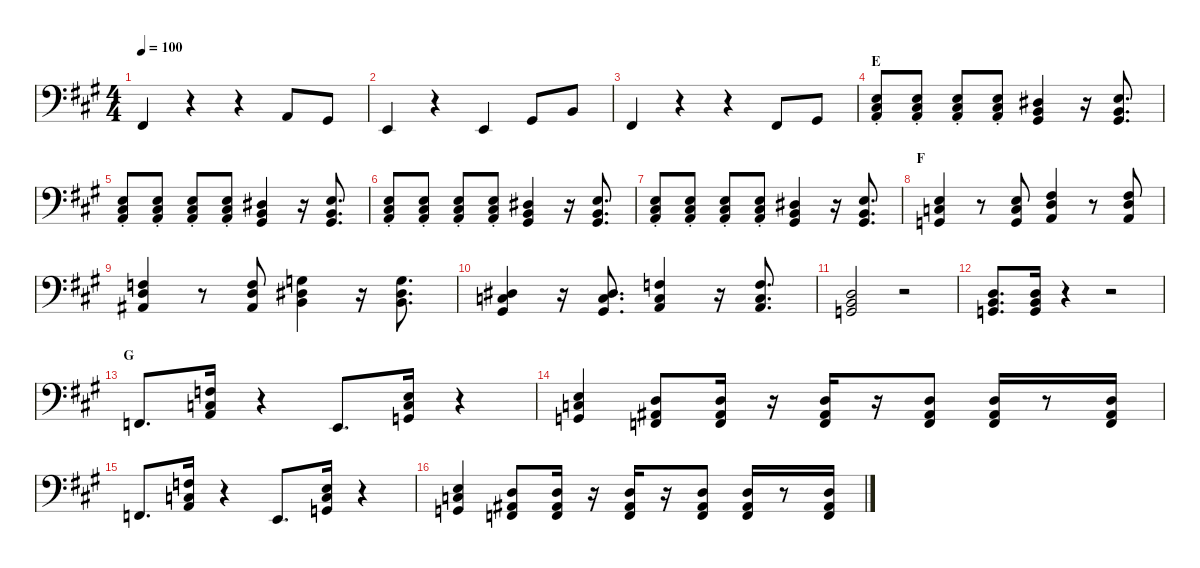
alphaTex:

\defaultSystemsLayout 4
\hideDynamics
\bracketExtendMode nobrackets
\singleTrackTrackNamePolicy hidden
\multiTrackTrackNamePolicy hidden
\otherSystemsTrackNameOrientation horizontal
\track ("Left hand" "pno.") {instrument acousticgrandpiano}
\staff {score}
\tuning (C3 G2 Eb2 Bb1 F1 C1 G0)
\ts (4 4)
\tempo 100
\clef f4
\ks a
3.3{acc #}.4{dy fff beam Up} r.4{beam Up} r.4{beam Up} 6.3{acc forcenatural}.8{beam Up} 5.3{acc #}.8{beam Up} |
1.3{acc forcenatural}.4{beam Up} r.4{beam Up} 1.3{acc forcenatural}.4{beam Up} 5.3{acc #}.8{beam Up} 8.3{acc forcenatural}.8{beam Up} |
3.3{acc #}.4{beam Up} r.4{beam Up} r.4{beam Up} 3.3{acc #}.8{beam Up} 5.3{acc #}.8{beam Up} |
\section ("" "E")
(4.1{st acc forcenatural} 6.2{st acc #} 6.3{st acc forcenatural}).8{dy f beam Up} (4.1{st acc forcenatural} 6.2{acc #} 6.3{st acc forcenatural}).8{beam Up} (4.1{st acc forcenatural} 6.2{st acc #} 6.3{st acc forcenatural}).8{beam Up} (4.1{st acc forcenatural} 6.2{st acc #} 6.3{st acc forcenatural}).8{beam Up} (3.1{acc #} 4.2{acc forcenatural} 5.3{acc #}).4{beam Up} r.16{beam Up} (4.1{acc forcenatural} 4.2{acc forcenatural} 5.3{acc #}).8{d beam Up} |
(4.1{st acc forcenatural} 6.2{st acc #} 6.3{st acc forcenatural}).8{beam Up} (4.1{st acc forcenatural} 6.2{acc #} 6.3{st acc forcenatural}).8{beam Up} (4.1{st acc forcenatural} 6.2{st acc #} 6.3{st acc forcenatural}).8{beam Up} (4.1{st acc forcenatural} 6.2{st acc #} 6.3{st acc forcenatural}).8{beam Up} (3.1{acc #} 4.2{acc forcenatural} 5.3{acc #}).4{beam Up} r.16{beam Up} (4.1{acc forcenatural} 4.2{acc forcenatural} 5.3{acc #}).8{d beam Up} |
(4.1{st acc forcenatural} 6.2{st acc #} 6.3{st acc forcenatural}).8{beam Up} (4.1{st acc forcenatural} 6.2{acc #} 6.3{st acc forcenatural}).8{beam Up} (4.1{st acc forcenatural} 6.2{st acc #} 6.3{st acc forcenatural}).8{beam Up} (4.1{st acc forcenatural} 6.2{st acc #} 6.3{st acc forcenatural}).8{beam Up} (3.1{acc #} 4.2{acc forcenatural} 5.3{acc #}).4{beam Up} r.16{beam Up} (4.1{acc forcenatural} 4.2{acc forcenatural} 5.3{acc #}).8{d beam Up} |
(4.1{st acc forcenatural} 6.2{st acc #} 6.3{st acc forcenatural}).8{beam Up} (4.1{st acc forcenatural} 6.2{acc #} 6.3{st acc forcenatural}).8{beam Up} (4.1{st acc forcenatural} 6.2{st acc #} 6.3{st acc forcenatural}).8{beam Up} (4.1{st acc forcenatural} 6.2{st acc #} 6.3{st acc forcenatural}).8{beam Up} (3.1{acc #} 4.2{acc forcenatural} 5.3{acc #}).4{beam Up} r.16{beam Up} (4.1{acc forcenatural} 4.2{acc forcenatural} 5.3{acc #}).8{d beam Up} |
\section ("" "F")
(4.1{acc forcenatural} 5.2{acc forcenatural} 4.3{acc forcenatural}).4{beam Up} r.8{beam Up} (4.1{acc forcenatural} 5.2{acc forcenatural} 4.3{acc forcenatural}).8{beam Up} (6.1{acc #} 7.2{acc forcenatural} 6.3{acc forcenatural}).4{beam Up} r.8{beam Up} (6.1{acc #} 7.2{acc forcenatural} 6.3{acc forcenatural}).8{beam Up} |
(2.1{acc forcenatural} 3.2{acc #} 14.3{acc forcenatural}).4{beam Up} r.8{beam Up} (2.1{acc forcenatural} 3.2{acc #} 14.3{acc forcenatural}).8{beam Up} (3.1{acc #} 4.2{acc forcenatural} 16.3{acc forcenatural}).4{beam Down} r.16{beam Down} (3.1{acc #} 12.2{acc forcenatural} 8.3{acc forcenatural}).8{d beam Down} |
(3.1{acc #} 5.2{acc forcenatural} 5.3{acc #}).4{beam Up} r.16{beam Up} (3.1{acc #} 5.2{acc forcenatural} 5.3{acc #}).8{d beam Up} (5.1{acc forcenatural} 5.2{acc forcenatural} 6.3{acc forcenatural}).4{beam Up} r.16{beam Up} (5.1{acc forcenatural} 5.2{acc forcenatural} 6.3{acc forcenatural}).8{d beam Up} |
(2.1{acc forcenatural} 4.2{acc forcenatural} 4.3{acc forcenatural}).2{beam Up} r.2{beam Up} |
(2.1{acc forcenatural} 4.2{acc forcenatural} 4.3{acc forcenatural}).8{d beam Up} (2.1{acc forcenatural} 4.2{acc forcenatural} 4.3{acc forcenatural}).16{beam Up} r.4{beam Up} r.2{beam Up} |
\section ("" "G")
2.3{acc forcenatural}.8{d beam Up} (5.1{acc forcenatural} 5.2{acc forcenatural} 6.3{acc forcenatural}).16{beam Up} r.4{beam Up} 1.3{acc forcenatural}.8{d beam Up} (4.1{acc forcenatural} 5.2{acc forcenatural} 4.3{acc forcenatural}).16{beam Up} r.4{beam Up} |
(4.1{acc forcenatural} 5.2{acc forcenatural} 4.3{acc forcenatural}).4{beam Up} (2.1{acc forcenatural} 3.2{acc #} 2.3{acc forcenatural}).8{beam Up} (2.1{acc forcenatural} 3.2{acc #} 2.3{acc forcenatural}).16{beam Up} r.16{beam Up} (2.1{acc forcenatural} 3.2{acc #} 2.3{acc forcenatural}).16{beam Up} r.16{beam Up} (2.1{acc forcenatural} 3.2{acc #} 2.3{acc forcenatural}).8{beam Up} (2.1{acc forcenatural} 3.2{acc #} 2.3{acc forcenatural}).16{beam Up} r.8{beam Up} (2.1{acc forcenatural} 3.2{acc #} 2.3{acc forcenatural}).16{beam Up} |
2.3{acc forcenatural}.8{d beam Up} (5.1{acc forcenatural} 5.2{acc forcenatural} 6.3{acc forcenatural}).16{beam Up} r.4{beam Up} 1.3{acc forcenatural}.8{d beam Up} (4.1{acc forcenatural} 5.2{acc forcenatural} 4.3{acc forcenatural}).16{beam Up} r.4{beam Up} |
(4.1{acc forcenatural} 5.2{acc forcenatural} 4.3{acc forcenatural}).4{beam Up} (2.1{acc forcenatural} 3.2{acc #} 2.3{acc forcenatural}).8{beam Up} (2.1{acc forcenatural} 3.2{acc #} 2.3{acc forcenatural}).16{beam Up} r.16{beam Up} (2.1{acc forcenatural} 3.2{acc #} 2.3{acc forcenatural}).16{beam Up} r.16{beam Up} (2.1{acc forcenatural} 3.2{acc #} 2.3{acc forcenatural}).8{beam Up} (2.1{acc forcenatural} 3.2{acc #} 2.3{acc forcenatural}).16{beam Up} r.8{beam Up} (2.1{acc forcenatural} 3.2{acc #} 2.3{acc forcenatural}).16{beam Up}
